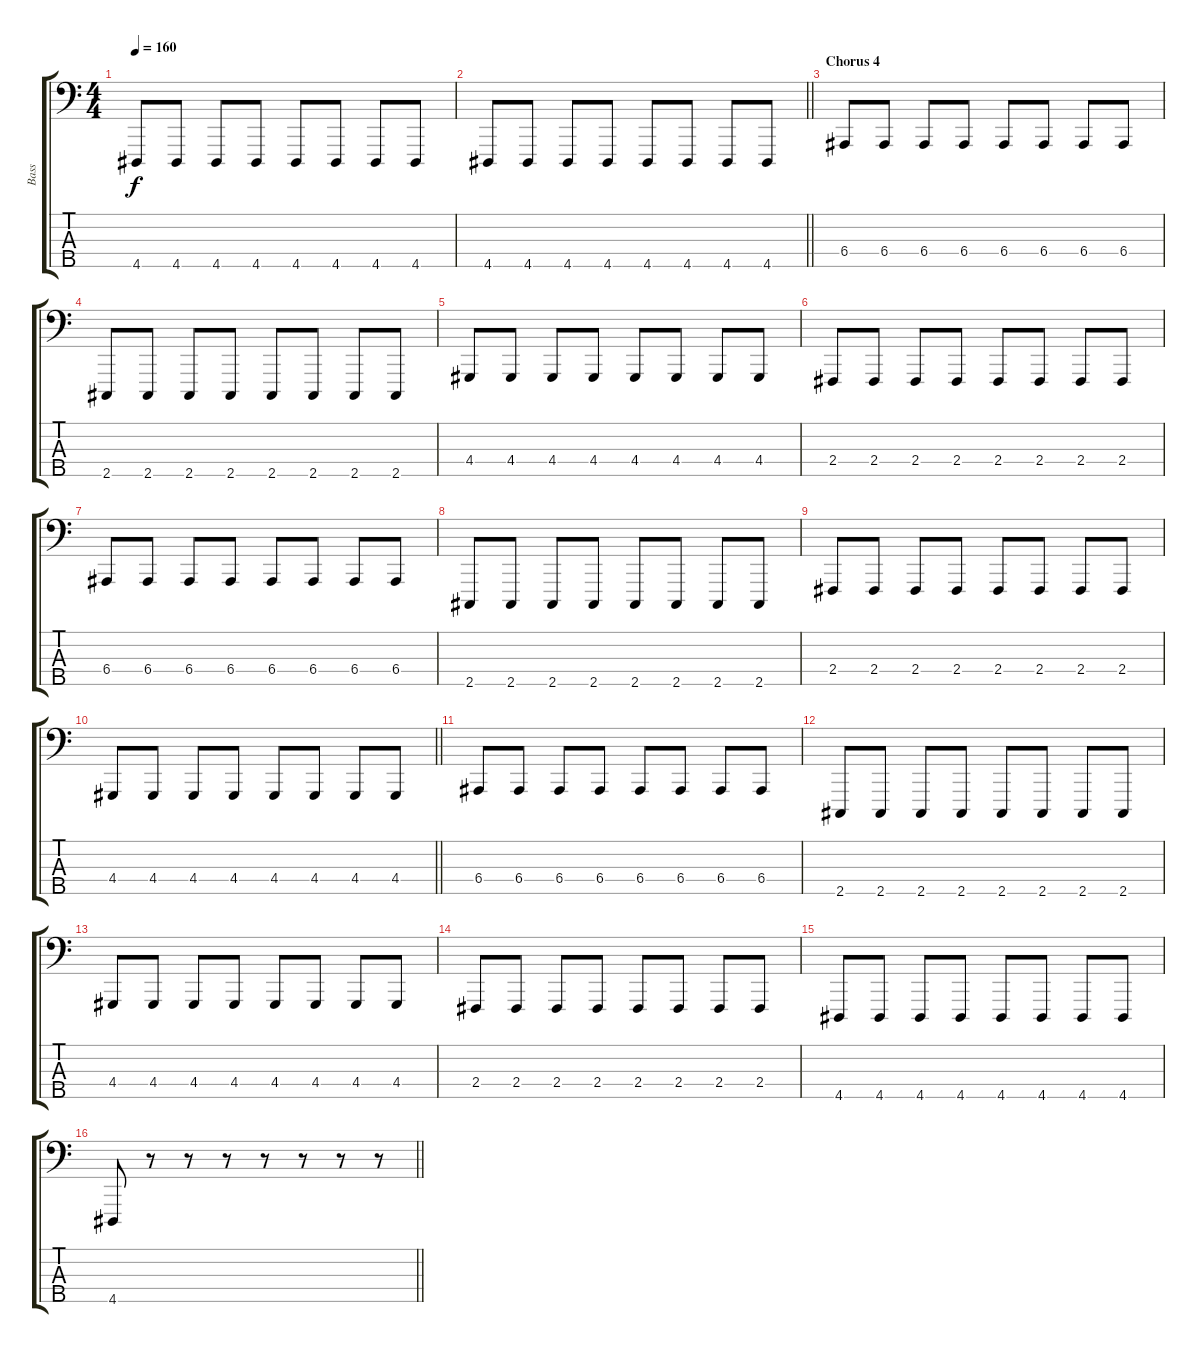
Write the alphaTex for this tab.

\track ("Bass" "Bass") {instrument lead8bassandlead}
\staff {score tabs}
\tuning (G2 D2 A1 E1 B0) {hide}
\ts (4 4)
\tempo 160
\clef f4
\ks c
4.5.8{dy f} 4.5.8 4.5.8 4.5.8 4.5.8 4.5.8 4.5.8 4.5.8 |
\barLineRight lightlight
4.5.8 4.5.8 4.5.8 4.5.8 4.5.8 4.5.8 4.5.8 4.5.8 |
\section ("" "Chorus 4")
6.4.8 6.4.8 6.4.8 6.4.8 6.4.8 6.4.8 6.4.8 6.4.8 |
2.5.8 2.5.8 2.5.8 2.5.8 2.5.8 2.5.8 2.5.8 2.5.8 |
4.4.8 4.4.8 4.4.8 4.4.8 4.4.8 4.4.8 4.4.8 4.4.8 |
2.4.8 2.4.8 2.4.8 2.4.8 2.4.8 2.4.8 2.4.8 2.4.8 |
6.4.8 6.4.8 6.4.8 6.4.8 6.4.8 6.4.8 6.4.8 6.4.8 |
2.5.8 2.5.8 2.5.8 2.5.8 2.5.8 2.5.8 2.5.8 2.5.8 |
2.4.8 2.4.8 2.4.8 2.4.8 2.4.8 2.4.8 2.4.8 2.4.8 |
\barLineRight lightlight
4.4.8 4.4.8 4.4.8 4.4.8 4.4.8 4.4.8 4.4.8 4.4.8 |
6.4.8 6.4.8 6.4.8 6.4.8 6.4.8 6.4.8 6.4.8 6.4.8 |
2.5.8 2.5.8 2.5.8 2.5.8 2.5.8 2.5.8 2.5.8 2.5.8 |
4.4.8 4.4.8 4.4.8 4.4.8 4.4.8 4.4.8 4.4.8 4.4.8 |
2.4.8 2.4.8 2.4.8 2.4.8 2.4.8 2.4.8 2.4.8 2.4.8 |
4.5.8 4.5.8 4.5.8 4.5.8 4.5.8 4.5.8 4.5.8 4.5.8 |
\barLineRight lightlight
4.5.8 r.8 r.8 r.8 r.8 r.8 r.8 r.8
